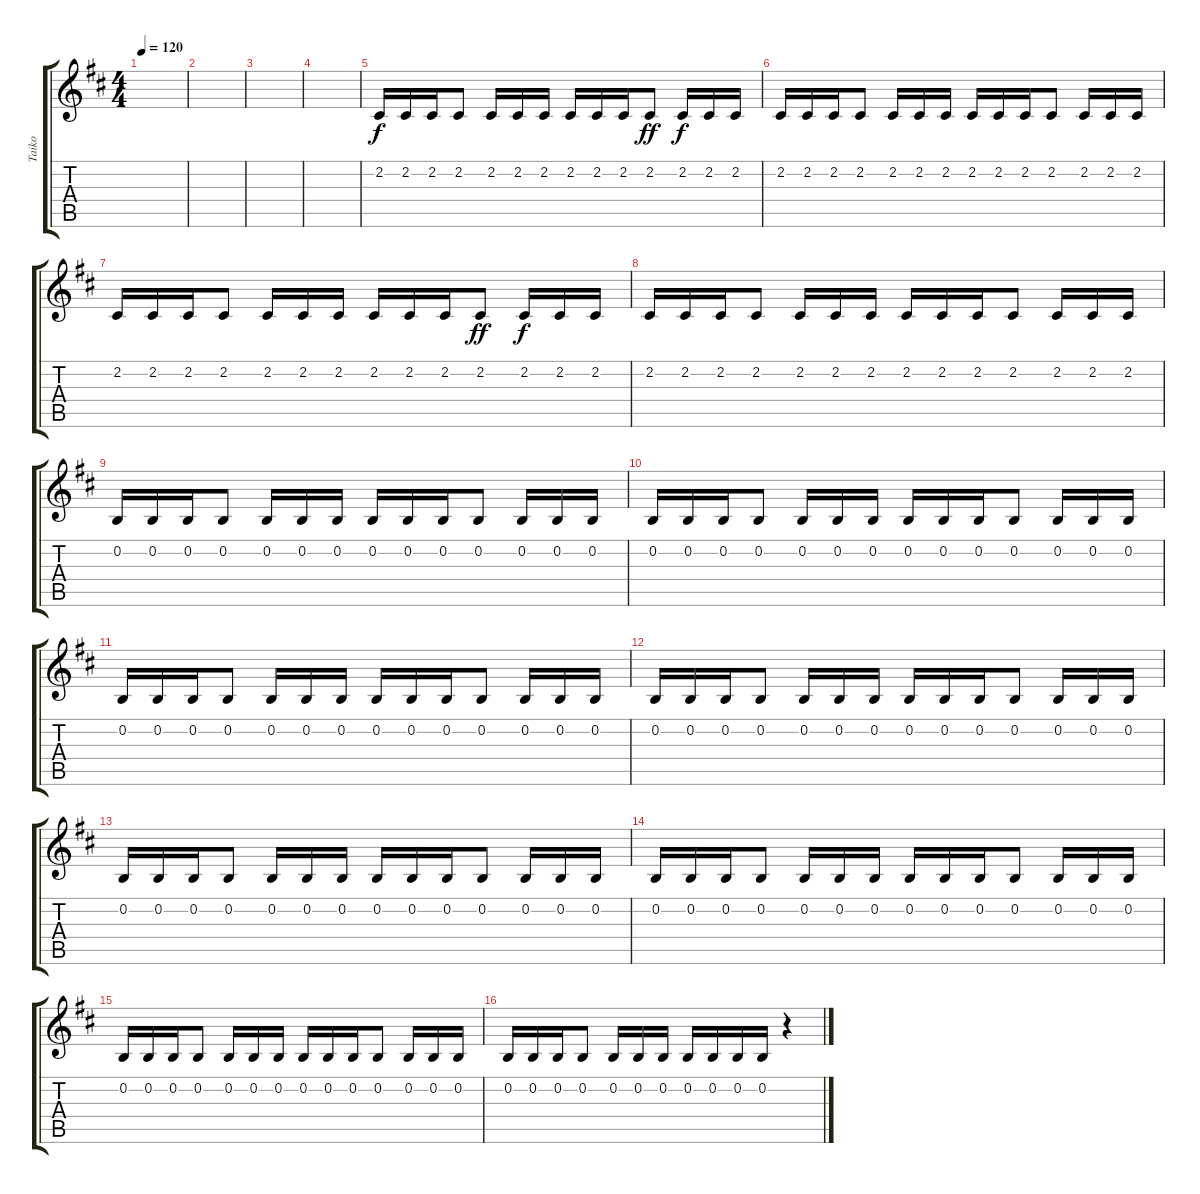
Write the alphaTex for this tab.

\track ("Taiko" "Taiko") {instrument taikodrum}
\staff {score tabs}
\tuning (E4 B3 G3 D3 A2 E2) {hide}
\ts (4 4)
\tempo 120
\clef g2
\ks d
|
|
|
|
2.2.16 2.2.16 2.2.16 2.2.8 2.2.16 2.2.16 2.2.16 2.2.16 2.2.16 2.2.16 2.2.8{dy ff} 2.2.16{dy f} 2.2.16 2.2.16 |
2.2.16 2.2.16 2.2.16 2.2.8 2.2.16 2.2.16 2.2.16 2.2.16 2.2.16 2.2.16 2.2.8 2.2.16 2.2.16 2.2.16 |
2.2.16 2.2.16 2.2.16 2.2.8 2.2.16 2.2.16 2.2.16 2.2.16 2.2.16 2.2.16 2.2.8{dy ff} 2.2.16{dy f} 2.2.16 2.2.16 |
2.2.16 2.2.16 2.2.16 2.2.8 2.2.16 2.2.16 2.2.16 2.2.16 2.2.16 2.2.16 2.2.8 2.2.16 2.2.16 2.2.16 |
0.2.16 0.2.16 0.2.16 0.2.8 0.2.16 0.2.16 0.2.16 0.2.16 0.2.16 0.2.16 0.2.8 0.2.16 0.2.16 0.2.16 |
0.2.16 0.2.16 0.2.16 0.2.8 0.2.16 0.2.16 0.2.16 0.2.16 0.2.16 0.2.16 0.2.8 0.2.16 0.2.16 0.2.16 |
0.2.16 0.2.16 0.2.16 0.2.8 0.2.16 0.2.16 0.2.16 0.2.16 0.2.16 0.2.16 0.2.8 0.2.16 0.2.16 0.2.16 |
0.2.16 0.2.16 0.2.16 0.2.8 0.2.16 0.2.16 0.2.16 0.2.16 0.2.16 0.2.16 0.2.8 0.2.16 0.2.16 0.2.16 |
0.2.16 0.2.16 0.2.16 0.2.8 0.2.16 0.2.16 0.2.16 0.2.16 0.2.16 0.2.16 0.2.8 0.2.16 0.2.16 0.2.16 |
0.2.16 0.2.16 0.2.16 0.2.8 0.2.16 0.2.16 0.2.16 0.2.16 0.2.16 0.2.16 0.2.8 0.2.16 0.2.16 0.2.16 |
0.2.16 0.2.16 0.2.16 0.2.8 0.2.16 0.2.16 0.2.16 0.2.16 0.2.16 0.2.16 0.2.8 0.2.16 0.2.16 0.2.16 |
0.2.16 0.2.16 0.2.16 0.2.8 0.2.16 0.2.16 0.2.16 0.2.16 0.2.16 0.2.16 0.2.16 r.4
